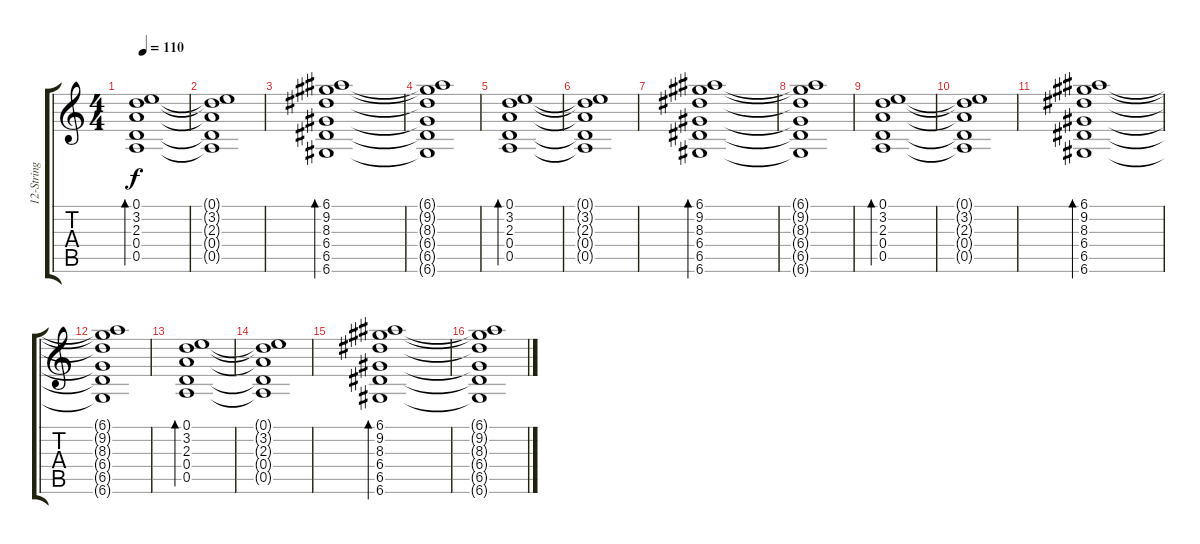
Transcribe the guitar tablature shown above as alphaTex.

\track ("12-String Acoustic" "12-String ") {instrument acousticguitarsteel}
\staff {score tabs}
\tuning (E4 B3 G3 D3 A2 D2) {hide}
\ts (4 4)
\tempo 110
\clef g2
\ks c
(0.1 3.2 2.3 0.4 0.5).1{bd 60 dy f} |
(0.1{t} 3.2{t} 2.3{t} 0.4{t} 0.5{t}).1 |
(6.1 9.2 8.3 6.4 6.5 6.6).1{bd 60} |
(6.1{t} 9.2{t} 8.3{t} 6.4{t} 6.5{t} 6.6{t}).1 |
(0.1 3.2 2.3 0.4 0.5).1{bd 60} |
(0.1{t} 3.2{t} 2.3{t} 0.4{t} 0.5{t}).1 |
(6.1 9.2 8.3 6.4 6.5 6.6).1{bd 60} |
(6.1{t} 9.2{t} 8.3{t} 6.4{t} 6.5{t} 6.6{t}).1 |
(0.1 3.2 2.3 0.4 0.5).1{bd 60} |
(0.1{t} 3.2{t} 2.3{t} 0.4{t} 0.5{t}).1 |
(6.1 9.2 8.3 6.4 6.5 6.6).1{bd 60} |
(6.1{t} 9.2{t} 8.3{t} 6.4{t} 6.5{t} 6.6{t}).1 |
(0.1 3.2 2.3 0.4 0.5).1{bd 60} |
(0.1{t} 3.2{t} 2.3{t} 0.4{t} 0.5{t}).1 |
(6.1 9.2 8.3 6.4 6.5 6.6).1{bd 60} |
(6.1{t} 9.2{t} 8.3{t} 6.4{t} 6.5{t} 6.6{t}).1
